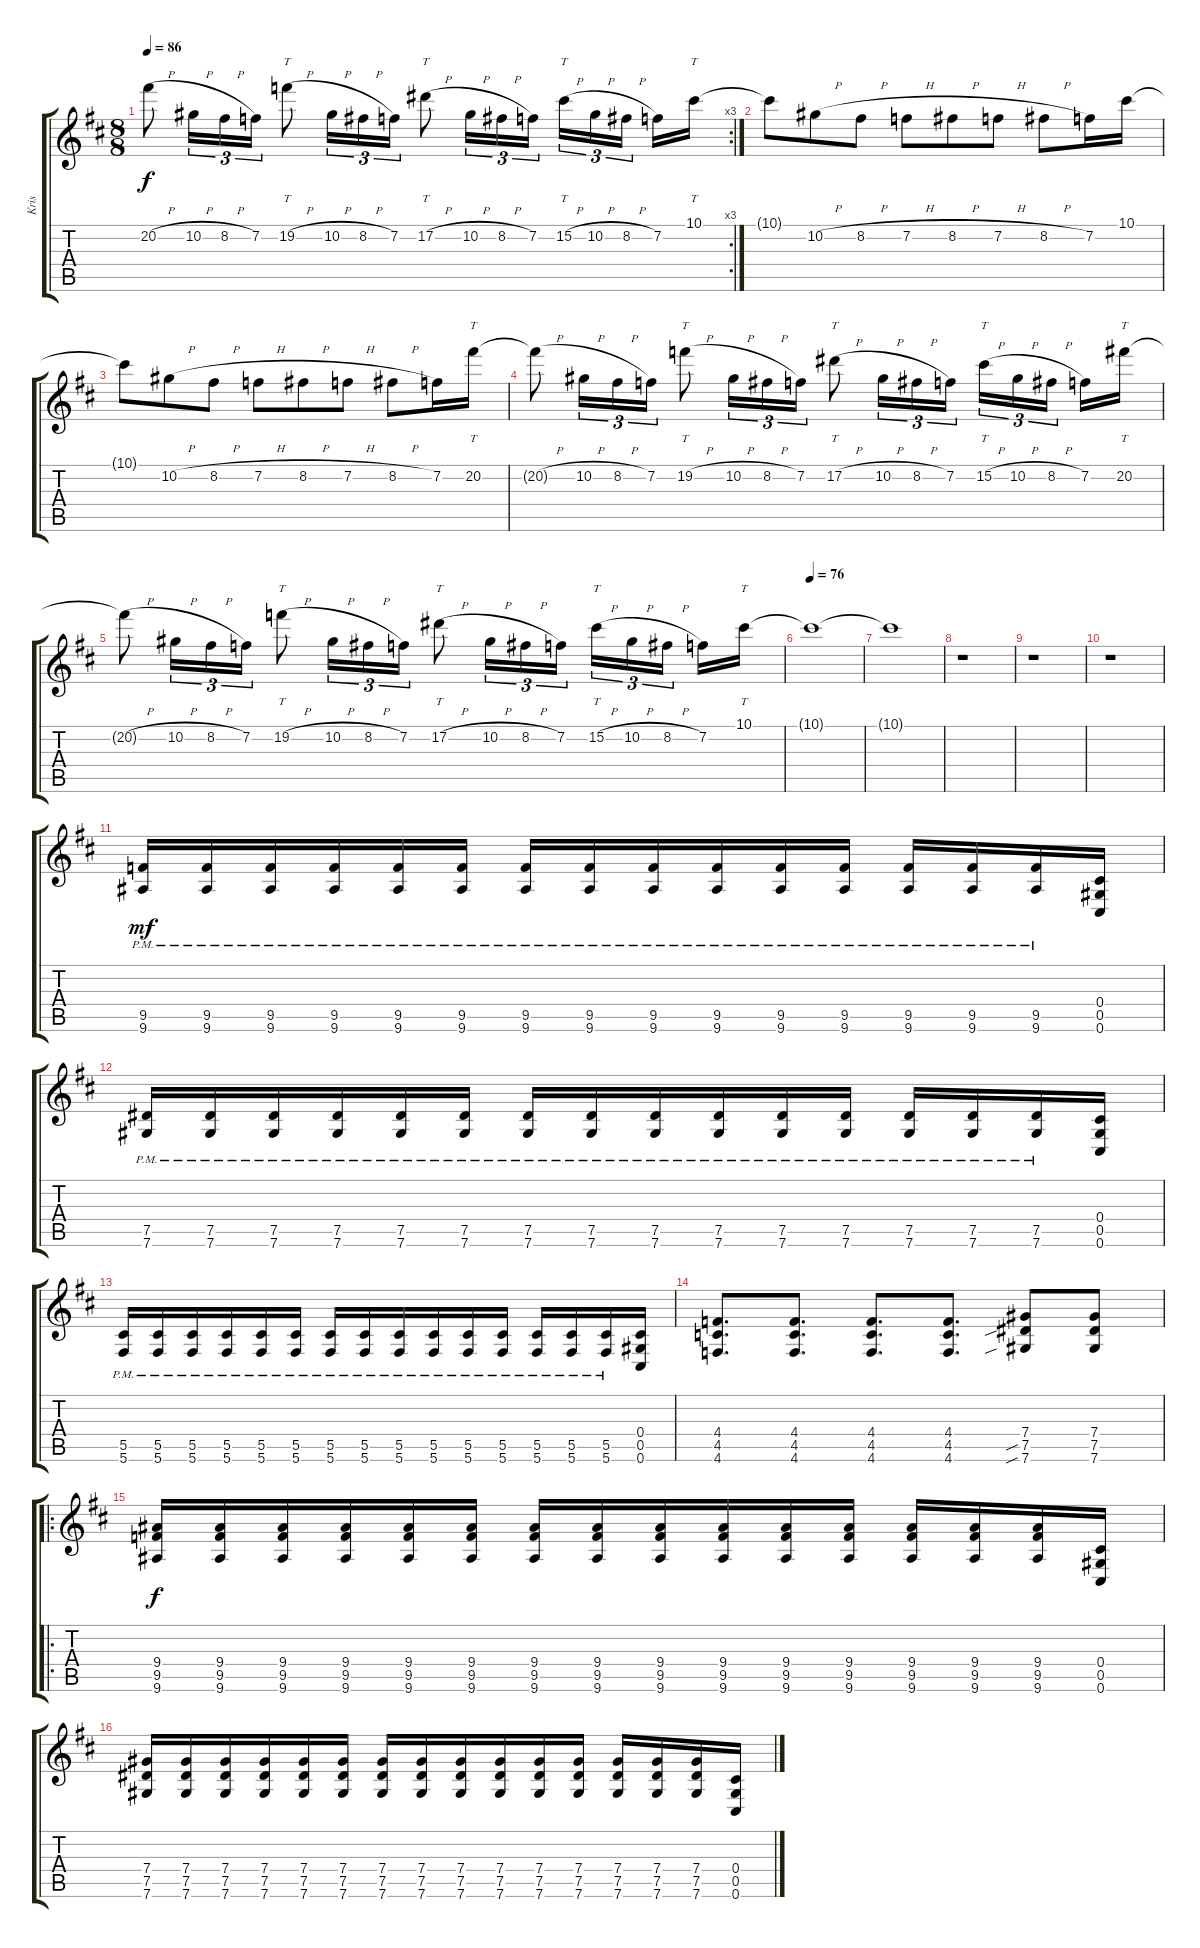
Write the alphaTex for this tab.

\track ("Kris" "Kris") {instrument overdrivenguitar}
\staff {score tabs}
\tuning (Eb4 Bb3 Gb3 Db3 Ab2 Db2) {hide}
\rc 3
\ts (8 8)
\tempo 86
\clef g2
\ks d
20.2{h t}.8{dy f} 10.2{h}.16{tu (3 2)} 8.2{h}.16{tu (3 2)} 7.2.16{tu (3 2)} 19.2{h}.8{tt} 10.2{h}.16{tu (3 2)} 8.2{h}.16{tu (3 2)} 7.2.16{tu (3 2)} 17.2{h}.8{tt} 10.2{h}.16{tu (3 2)} 8.2{h}.16{tu (3 2)} 7.2.16{tu (3 2)} 15.2{h}.16{tt tu (3 2)} 10.2{h}.16{tu (3 2)} 8.2{h}.16{tu (3 2)} 7.2.16 10.1.16{tt} |
10.1{t}.8 10.2{h}.8 8.2{h}.8 7.2{h}.8 8.2{h}.8 7.2{h}.8 8.2{h}.8 7.2.16 10.1.16 |
10.1{t}.8 10.2{h}.8 8.2{h}.8 7.2{h}.8 8.2{h}.8 7.2{h}.8 8.2{h}.8 7.2.16 20.2.16{tt} |
20.2{h t}.8 10.2{h}.16{tu (3 2)} 8.2{h}.16{tu (3 2)} 7.2.16{tu (3 2)} 19.2{h}.8{tt} 10.2{h}.16{tu (3 2)} 8.2{h}.16{tu (3 2)} 7.2.16{tu (3 2)} 17.2{h}.8{tt} 10.2{h}.16{tu (3 2)} 8.2{h}.16{tu (3 2)} 7.2.16{tu (3 2)} 15.2{h}.16{tt tu (3 2)} 10.2{h}.16{tu (3 2)} 8.2{h}.16{tu (3 2)} 7.2.16 20.2.16{tt} |
20.2{h t}.8 10.2{h}.16{tu (3 2)} 8.2{h}.16{tu (3 2)} 7.2.16{tu (3 2)} 19.2{h}.8{tt} 10.2{h}.16{tu (3 2)} 8.2{h}.16{tu (3 2)} 7.2.16{tu (3 2)} 17.2{h}.8{tt} 10.2{h}.16{tu (3 2)} 8.2{h}.16{tu (3 2)} 7.2.16{tu (3 2)} 15.2{h}.16{tt tu (3 2)} 10.2{h}.16{tu (3 2)} 8.2{h}.16{tu (3 2)} 7.2.16 10.1.16{tt} |
\tempo 76
10.1{t}.1 |
10.1{t}.1 |
r.1 |
r.1 |
r.1 |
(9.5{pm} 9.6{pm}).16{dy mf} (9.5{pm} 9.6{pm}).16 (9.5{pm} 9.6{pm}).16 (9.5{pm} 9.6{pm}).16 (9.5{pm} 9.6{pm}).16 (9.5{pm} 9.6{pm}).16 (9.5{pm} 9.6{pm}).16 (9.5{pm} 9.6{pm}).16 (9.5{pm} 9.6{pm}).16 (9.5{pm} 9.6{pm}).16 (9.5{pm} 9.6{pm}).16 (9.5{pm} 9.6{pm}).16 (9.5{pm} 9.6{pm}).16 (9.5{pm} 9.6{pm}).16 (9.5{pm} 9.6{pm}).16 (0.4 0.5 0.6).16 |
(7.5{pm} 7.6{pm}).16 (7.5{pm} 7.6{pm}).16 (7.5{pm} 7.6{pm}).16 (7.5{pm} 7.6{pm}).16 (7.5{pm} 7.6{pm}).16 (7.5{pm} 7.6{pm}).16 (7.5{pm} 7.6{pm}).16 (7.5{pm} 7.6{pm}).16 (7.5{pm} 7.6{pm}).16 (7.5{pm} 7.6{pm}).16 (7.5{pm} 7.6{pm}).16 (7.5{pm} 7.6{pm}).16 (7.5{pm} 7.6{pm}).16 (7.5{pm} 7.6{pm}).16 (7.5{pm} 7.6{pm}).16 (0.4 0.5 0.6).16 |
(5.5{pm} 5.6{pm}).16 (5.5{pm} 5.6{pm}).16 (5.5{pm} 5.6{pm}).16 (5.5{pm} 5.6{pm}).16 (5.5{pm} 5.6{pm}).16 (5.5{pm} 5.6{pm}).16 (5.5{pm} 5.6{pm}).16 (5.5{pm} 5.6{pm}).16 (5.5{pm} 5.6{pm}).16 (5.5{pm} 5.6{pm}).16 (5.5{pm} 5.6{pm}).16 (5.5{pm} 5.6{pm}).16 (5.5{pm} 5.6{pm}).16 (5.5{pm} 5.6{pm}).16 (5.5{pm} 5.6{pm}).16 (0.4 0.5 0.6).16 |
(4.4 4.5 4.6).8{d} (4.4 4.5 4.6).8{d} (4.4 4.5 4.6).8{d} (4.4 4.5 4.6).8{d} (7.4 7.5{sib} 7.6{sib}).8 (7.4 7.5 7.6).8 |
\ro
(9.4 9.5 9.6).16{dy f} (9.4 9.5 9.6).16 (9.4 9.5 9.6).16 (9.4 9.5 9.6).16 (9.4 9.5 9.6).16 (9.4 9.5 9.6).16 (9.4 9.5 9.6).16 (9.4 9.5 9.6).16 (9.4 9.5 9.6).16 (9.4 9.5 9.6).16 (9.4 9.5 9.6).16 (9.4 9.5 9.6).16 (9.4 9.5 9.6).16 (9.4 9.5 9.6).16 (9.4 9.5 9.6).16 (0.4 0.5 0.6).16 |
(7.4 7.5 7.6).16 (7.4 7.5 7.6).16 (7.4 7.5 7.6).16 (7.4 7.5 7.6).16 (7.4 7.5 7.6).16 (7.4 7.5 7.6).16 (7.4 7.5 7.6).16 (7.4 7.5 7.6).16 (7.4 7.5 7.6).16 (7.4 7.5 7.6).16 (7.4 7.5 7.6).16 (7.4 7.5 7.6).16 (7.4 7.5 7.6).16 (7.4 7.5 7.6).16 (7.4 7.5 7.6).16 (0.4 0.5 0.6).16
